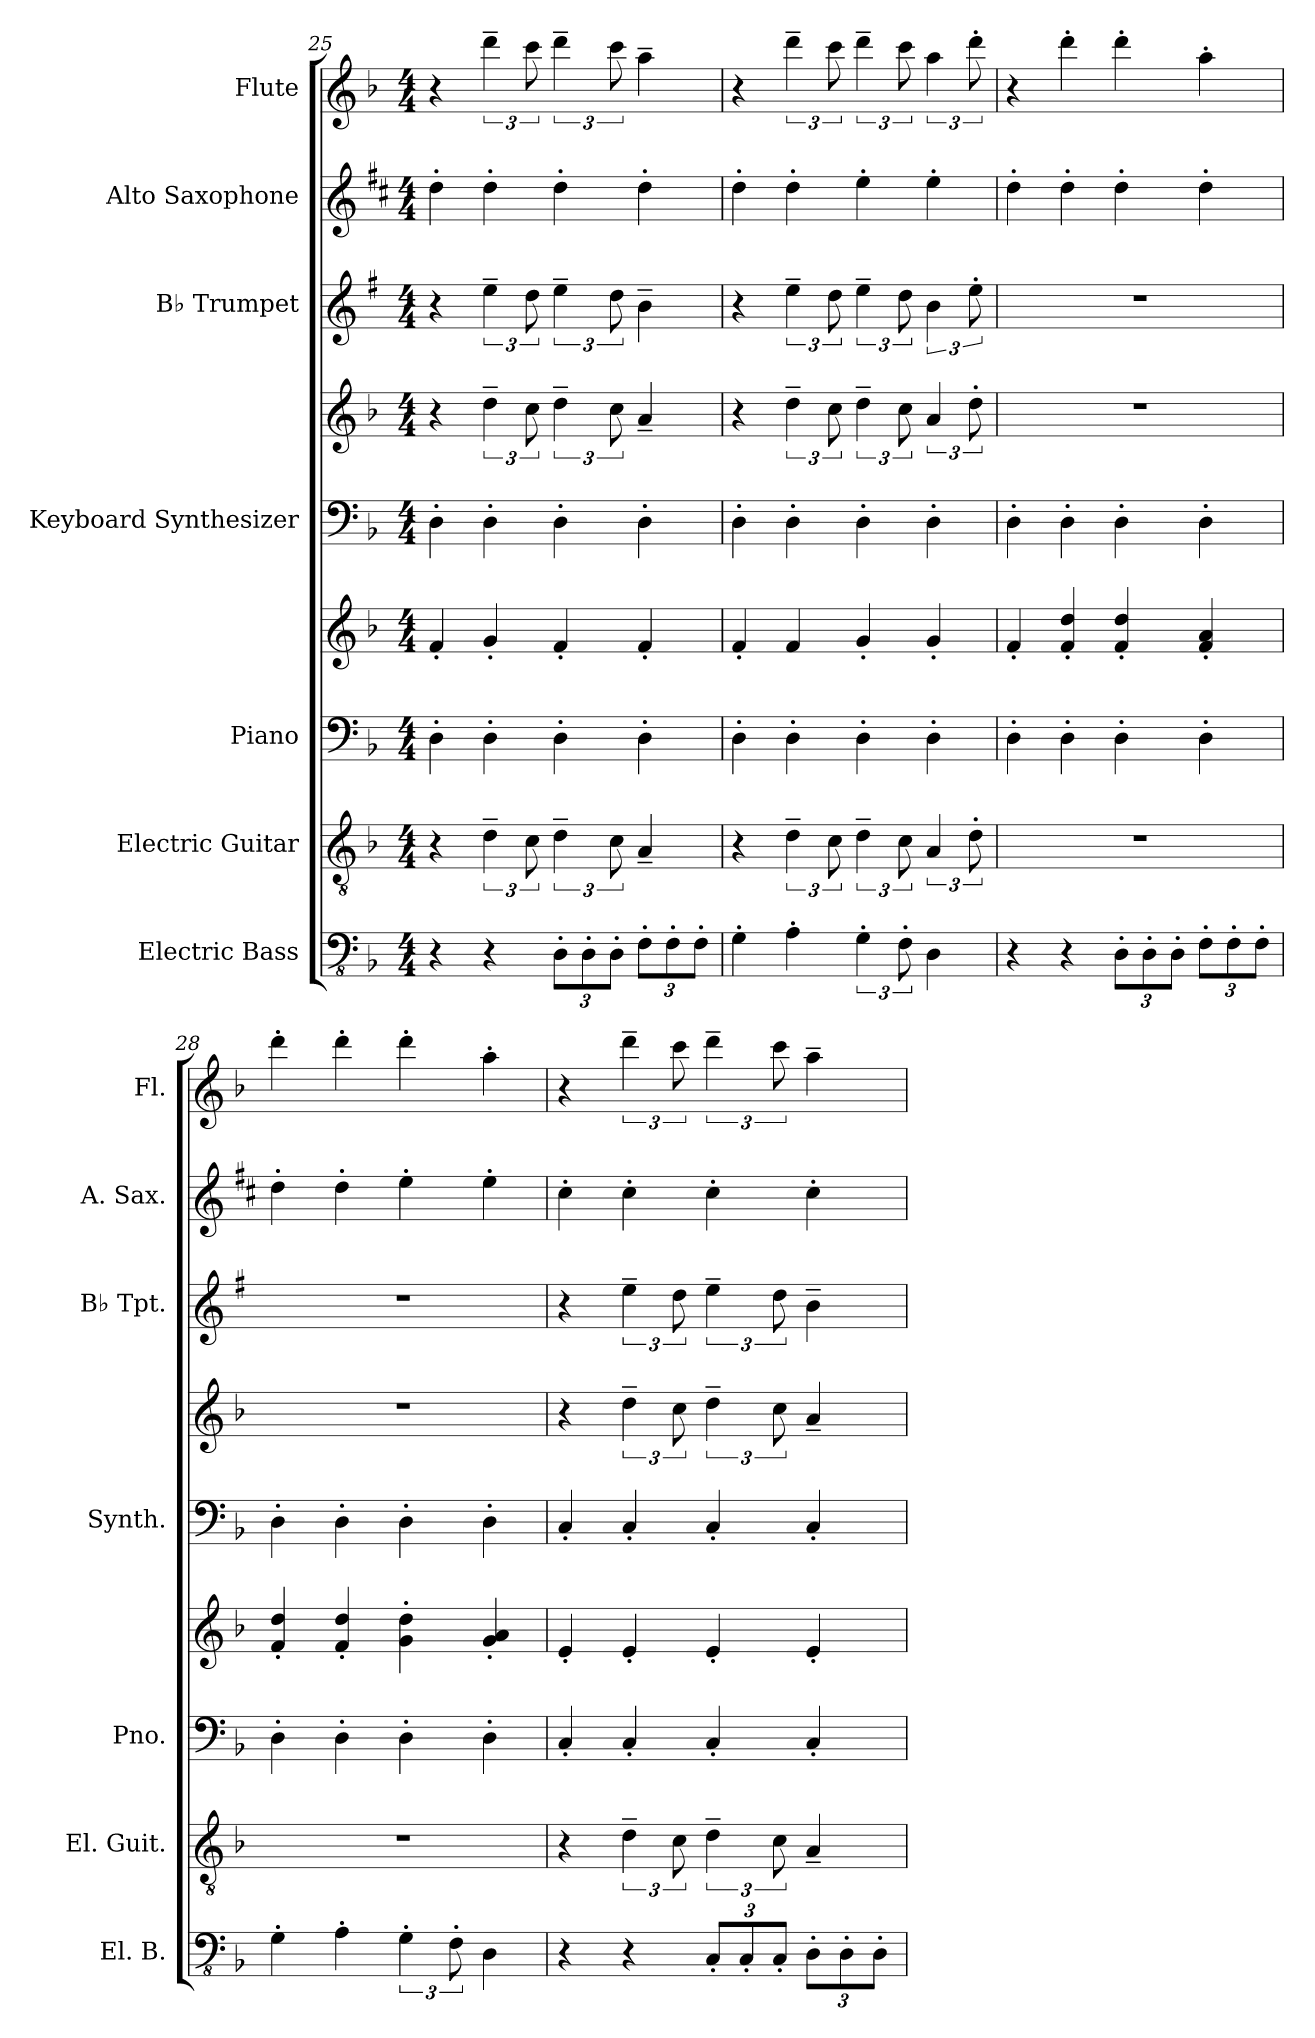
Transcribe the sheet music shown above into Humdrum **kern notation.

**kern	**kern	**kern	**kern	**kern	**kern	**kern	**kern	**kern
*part7	*part6	*part5	*part5	*part4	*part4	*part3	*part2	*part1
*staff9	*staff8	*staff7	*staff6	*staff5	*staff4	*staff3	*staff2	*staff1
*I"Electric Bass	*I"Electric Guitar	*I"Piano	*	*I"Keyboard Synthesizer	*	*I"B♭ Trumpet	*I"Alto Saxophone	*I"Flute
*I'El. B.	*I'El. Guit.	*I'Pno.	*	*I'Synth.	*	*I'B♭ Tpt.	*I'A. Sax.	*I'Fl.
*clefFv4	*clefGv2	*clefF4	*clefG2	*clefF4	*clefG2	*clefG2	*clefG2	*clefG2
*	*	*	*	*	*	*ITrd1c2	*ITrd5c9	*
*k[b-]	*k[b-]	*k[b-]	*k[b-]	*k[b-]	*k[b-]	*k[b-]	*k[b-]	*k[b-]
*F:	*F:	*F:	*F:	*F:	*F:	*F:	*F:	*F:
*M4/4	*M4/4	*M4/4	*M4/4	*M4/4	*M4/4	*M4/4	*M4/4	*M4/4
=25	=25	=25	=25	=25	=25	=25	=25	=25
4r	4r	4D'\	4f'/	4D'\	4r	4r	4f'\	4r
4r	6d~\	4D'\	4g'/	4D'\	6dd~\	6dd~\	4f'\	6ddd~\
.	12c\	.	.	.	12cc\	12cc\	.	12ccc\
*Xbrackettup	*	*	*	*	*	*	*	*
12DD'\L	6d~\	4D'\	4f'/	4D'\	6dd~\	6dd~\	4f'\	6ddd~\
12DD'\	.	.	.	.	.	.	.	.
12DD'\J	12c\	.	.	.	12cc\	12cc\	.	12ccc\
12FF'\L	4A~/	4D'\	4f'/	4D'\	4a~/	4a~\	4f'\	4aa~\
12FF'\	.	.	.	.	.	.	.	.
12FF'\J	.	.	.	.	.	.	.	.
=26	=26	=26	=26	=26	=26	=26	=26	=26
4GG'\	4r	4D'\	4f'/	4D'\	4r	4r	4f'\	4r
4AA'\	6d~\	4D'\	4f/	4D'\	6dd~\	6dd~\	4f'\	6ddd~\
.	12c\	.	.	.	12cc\	12cc\	.	12ccc\
*brackettup	*	*	*	*	*	*	*	*
6GG'\	6d~\	4D'\	4g'/	4D'\	6dd~\	6dd~\	4g'\	6ddd~\
12FF'\	12c\	.	.	.	12cc\	12cc\	.	12ccc\
4DD\	6A/	4D'\	4g'/	4D'\	6a/	6a\	4g'\	6aa\
.	12d'\	.	.	.	12dd'\	12dd'\	.	12ddd'\
!!LO:PB:g=z
=27	=27	=27	=27	=27	=27	=27	=27	=27
4r	1r	4D'\	4f'/	4D'\	1r	1r	4f'\	4r
4r	.	4D'\	4f/' 4dd/'	4D'\	.	.	4f'\	4ddd'\
*Xbrackettup	*	*	*	*	*	*	*	*
12DD'\L	.	4D'\	4f/' 4dd/'	4D'\	.	.	4f'\	4ddd'\
12DD'\	.	.	.	.	.	.	.	.
12DD'\J	.	.	.	.	.	.	.	.
12FF'\L	.	4D'\	4f/' 4a/'	4D'\	.	.	4f'\	4aa'\
12FF'\	.	.	.	.	.	.	.	.
12FF'\J	.	.	.	.	.	.	.	.
=28	=28	=28	=28	=28	=28	=28	=28	=28
4GG'\	1r	4D'\	4f/' 4dd/'	4D'\	1r	1r	4f'\	4ddd'\
4AA'\	.	4D'\	4f/' 4dd/'	4D'\	.	.	4f'\	4ddd'\
*brackettup	*	*	*	*	*	*	*	*
6GG'\	.	4D'\	4g\' 4dd\'	4D'\	.	.	4g'\	4ddd'\
12FF'\	.	.	.	.	.	.	.	.
4DD\	.	4D'\	4g/' 4a/'	4D'\	.	.	4g'\	4aa'\
=29	=29	=29	=29	=29	=29	=29	=29	=29
4r	4r	4C'/	4e'/	4C'/	4r	4r	4e'\	4r
4r	6d~\	4C'/	4e'/	4C'/	6dd~\	6dd~\	4e'\	6ddd~\
.	12c\	.	.	.	12cc\	12cc\	.	12ccc\
*Xbrackettup	*	*	*	*	*	*	*	*
12CC'/L	6d~\	4C'/	4e'/	4C'/	6dd~\	6dd~\	4e'\	6ddd~\
12CC'/	.	.	.	.	.	.	.	.
12CC'/J	12c\	.	.	.	12cc\	12cc\	.	12ccc\
12DD'\L	4A~/	4C'/	4e'/	4C'/	4a~/	4a~\	4e'\	4aa~\
12DD'\	.	.	.	.	.	.	.	.
12DD'\J	.	.	.	.	.	.	.	.
=	=	=	=	=	=	=	=	=
*-	*-	*-	*-	*-	*-	*-	*-	*-
